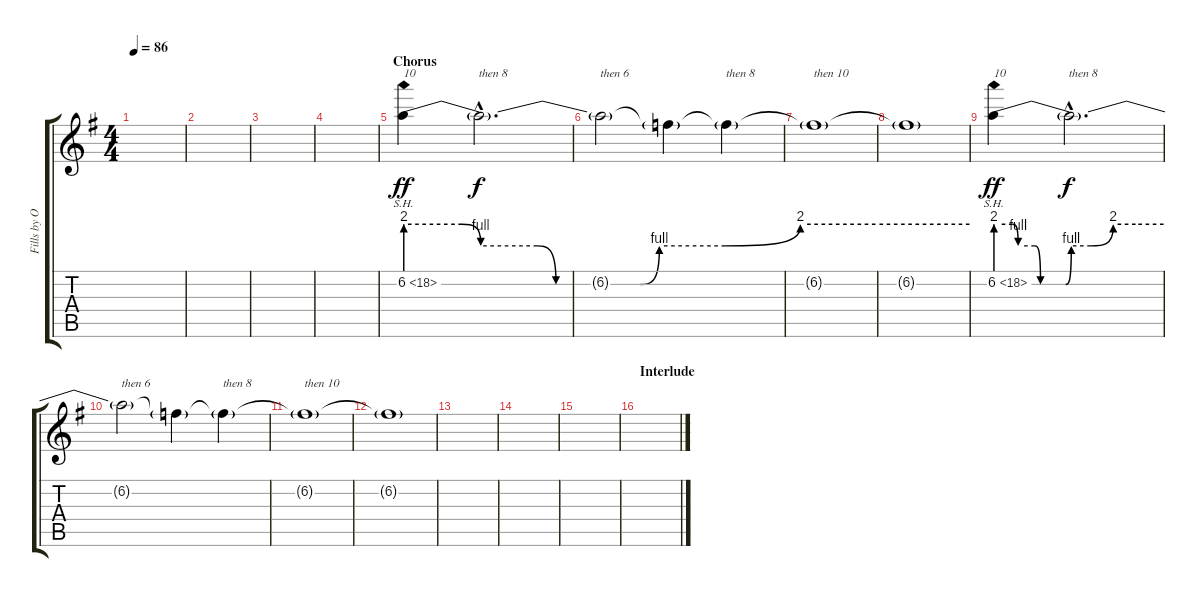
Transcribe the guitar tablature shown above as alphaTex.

\track ("Fills by Other Guitars" "Fills by O") {instrument overdrivenguitar}
\staff {score tabs}
\tuning (E4 B3 G3 D3 A2 D2) {hide}
\ts (4 4)
\tempo 86
\clef g2
\ks g
|
|
|
|
\section ("" "Chorus")
6.2{be (custom 0 8 6 8 8 4 14 4 16 0 25 0 27 4 34 4 42 8 50 8 60 8) sh 12}.4{txt "10" dy ff volume 12} 6.2{hac t}.2{d txt "then 8" dy f} |
6.2{t}.2{txt "then 6" volume 10} 6.2{t}.4 6.2{t}.4{txt "then 8"} |
6.2{t}.1{txt "then 10" volume 13} |
6.2{t}.1 |
6.2{be (custom 0 8 6 8 8 4 14 4 16 0 25 0 27 4 34 4 42 8 50 8 60 8) sh 12}.4{txt "10" dy ff volume 12} 6.2{hac t}.2{d txt "then 8" dy f} |
6.2{t}.2{txt "then 6" volume 10} 6.2{t}.4 6.2{t}.4{txt "then 8"} |
6.2{t}.1{txt "then 10" volume 13} |
6.2{t}.1 |
|
|
|
\section ("" "Interlude")
